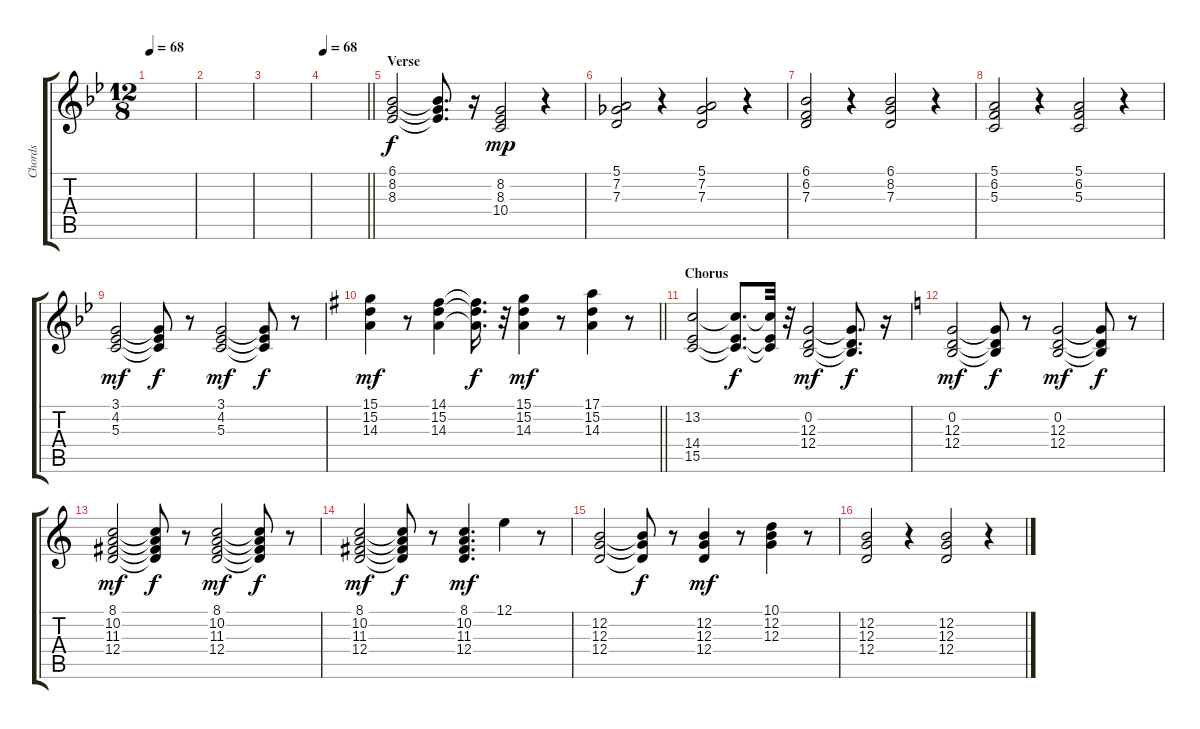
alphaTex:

\track ("Chords" "Chords") {instrument brightacousticpiano}
\staff {score tabs}
\tuning (E4 B3 G3 D3 A2 E2) {hide}
\ts (12 8)
\tempo 68
\tempo 120
\tempo 68
\clef g2
\ks gminor
|
|
|
\tempo 68
\barLineRight lightlight
|
\section ("" "Verse")
(6.1 8.2 8.3).2 (6.1{t} 8.2{t} 8.3{t}).8{d dy f} r.16 (8.2 8.3 10.4).2{dy mp} r.4 |
(5.1 7.2 7.3).2 r.4 (5.1 7.2 7.3).2 r.4 |
(6.1 6.2 7.3).2 r.4 (6.1 8.2 7.3).2 r.4 |
(5.1 6.2 5.3).2 r.4 (5.1 6.2 5.3).2 r.4 |
(3.1 4.2 5.3).2{dy mf} (3.1{t} 4.2{t} 5.3{t}).8{dy f} r.8 (3.1 4.2 5.3).2{dy mf} (3.1{t} 4.2{t} 5.3{t}).8{dy f} r.8 |
\barLineRight lightlight
\ks g
(15.1 15.2 14.3).4{dy mf} r.8 (14.1 15.2 14.3).4 (14.1{t} 15.2{t} 14.3{t}).16{d dy f} r.32 (15.1 15.2 14.3).4{dy mf} r.8 (17.1 15.2 14.3).4 r.8 |
\section ("" "Chorus")
(13.2 14.4 15.5).2 (13.2{t} 14.4{t} 15.5{t}).8{d dy f} (13.2{t} 14.4{t} 15.5{t}).32 r.32 (0.2 12.3 12.4).2{dy mf} (0.2{t} 12.3{t} 12.4{t}).8{d dy f} r.16 |
\ks c
(0.2 12.3 12.4).2{dy mf} (0.2{t} 12.3{t} 12.4{t}).8{dy f} r.8 (0.2 12.3 12.4).2{dy mf} (0.2{t} 12.3{t} 12.4{t}).8{dy f} r.8 |
(8.1 10.2 11.3 12.4).2{dy mf} (8.1{t} 10.2{t} 11.3{t} 12.4{t}).8{dy f} r.8 (8.1 10.2 11.3 12.4).2{dy mf} (8.1{t} 10.2{t} 11.3{t} 12.4{t}).8{dy f} r.8 |
(8.1 10.2 11.3 12.4).2{dy mf} (8.1{t} 10.2{t} 11.3{t} 12.4{t}).8{dy f} r.8 (8.1 10.2 11.3 12.4).4{d dy mf} 12.1.4 r.8 |
(12.2 12.3 12.4).2 (12.2{t} 12.3{t} 12.4{t}).8{dy f} r.8 (12.2 12.3 12.4).4{dy mf} r.8 (10.1 12.2 12.3).4 r.8 |
(12.2 12.3 12.4).2 r.4 (12.2 12.3 12.4).2 r.4
